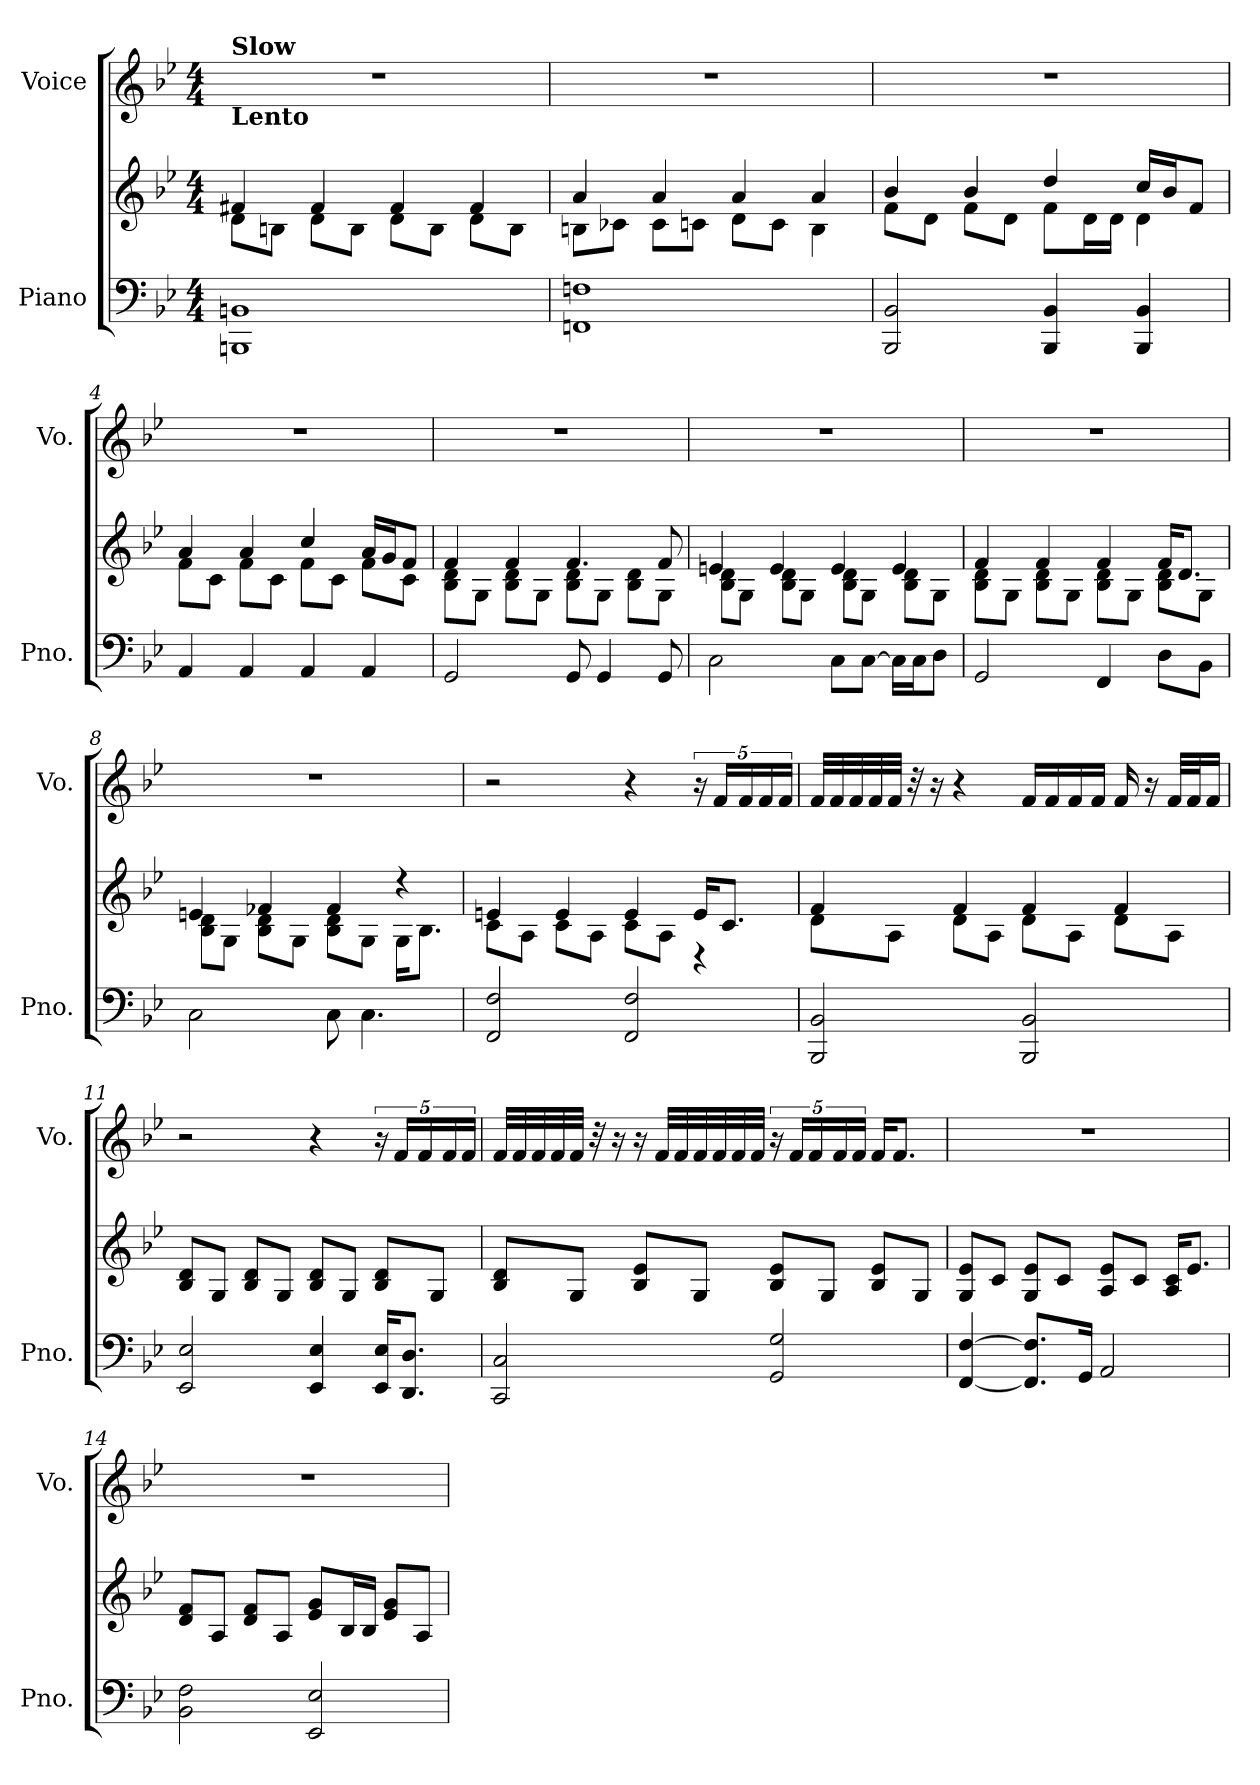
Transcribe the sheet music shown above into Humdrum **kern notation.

**kern	**kern	**kern
*part2	*part2	*part1
*staff3	*staff2	*staff1
*I"Piano	*	*I"Voice
*I'Pno.	*	*I'Vo.
*clefF4	*clefG2	*clefG2
*k[b-e-]	*k[b-e-]	*k[b-e-]
*M4/4	*M4/4	*M4/4
*MM55	*MM55	*MM55
=1	=1	=1
*	*^	*
!	!	!	!LO:TX:b:B:t=Lento
!	!	!	!LO:TX:a:B:t=Slow
1BBBn 1BBn	4f#X/	8d\L	1r
.	.	8Bn\J	.
.	4f#/	8d\L	.
.	.	8B\J	.
.	4f#/	8d\L	.
.	.	8B\J	.
.	4f#/	8d\L	.
.	.	8B\J	.
=2	=2	=2	=2
1FFn 1Fn	4a/	8Bn\L	1r
.	.	8c-X\J	.
.	4a/	8c-\L	.
.	.	8cn\J	.
.	4a/	8d\L	.
.	.	8c\J	.
.	4a/	4B\	.
=3	=3	=3	=3
2BBB-/ 2BB-/	4b-/	8f\L	1r
.	.	8d\J	.
.	4b-/	8f\L	.
.	.	8d\J	.
4BBB-/ 4BB-/	4dd/	8f\L	.
.	.	16d\L	.
.	.	16d\JJ	.
4BBB-/ 4BB-/	16cc/LL	4d\	.
.	16b-/J	.	.
.	8f/J	.	.
=4	=4	=4	=4
4AA/	4a/	8f\L	1r
.	.	8c\J	.
4AA/	4a/	8f\L	.
.	.	8c\J	.
4AA/	4cc/	8f\L	.
.	.	8c\J	.
4AA/	16a/LL	8f\L	.
.	16g/J	.	.
.	8f/J	8c\J	.
!!LO:LB:g=z
=5	=5	=5	=5
2GG/	4f/	8B-\ 8d\L	1r
.	.	8G\J	.
.	4f/	8B-\ 8d\L	.
.	.	8G\J	.
8GG/	4.f/	8B-\ 8d\L	.
4GG/	.	8G\J	.
.	.	8B-\ 8d\L	.
8GG/	8f/	8G\J	.
=6	=6	=6	=6
2C\	4en/	8B-\ 8d\L	1r
.	.	8G\J	.
.	4e/	8B-\ 8d\L	.
.	.	8G\J	.
8C\L	4e/	8B-\ 8d\L	.
[8C\J	.	8G\J	.
16C\LL]	4e/	8B-\ 8d\L	.
16C\J	.	.	.
8D\J	.	8G\J	.
=7	=7	=7	=7
2GG/	4f/	8B-\ 8d\L	1r
.	.	8G\J	.
.	4f/	8B-\ 8d\L	.
.	.	8G\J	.
4FF/	4f/	8B-\ 8d\L	.
.	.	8G\J	.
8D\L	16f/KL	8B-\ 8d\L	.
.	8.d/J	.	.
8BB-\J	.	8G\J	.
!!LO:LB:g=z
=8	=8	=8	=8
2C\	4en/	8B-\ 8d\L	1r
.	.	8G\J	.
.	4f-X/	8B-\ 8d\L	.
.	.	8G\J	.
8C\	4f-/	8B-\ 8d\L	.
4.C\	.	8G\J	.
.	4r	16G\KL	.
.	.	8.B-\J	.
=9	=9	=9	=9
2FF/ 2F/	4en/	8c\L	2r
.	.	8A\J	.
.	4e/	8c\L	.
.	.	8A\J	.
2FF/ 2F/	4e/	8c\L	4r
.	.	8A\J	.
.	16e/KL	4r	20r
.	.	.	20f/LL
.	8.c/J	.	.
.	.	.	20f/
.	.	.	20f/
.	.	.	20f/JJ
!!LO:PB:g=z
=10	=10	=10	=10
2BBB-/ 2BB-/	4f/	8d\L	32f/LLL
.	.	.	32f/
.	.	.	32f/
.	.	.	32f/
.	.	8A\J	32f/JJJ
.	.	.	32r
.	.	.	16r
.	4f/	8d\L	4r
.	.	8A\J	.
2BBB-/ 2BB-/	4f/	8d\L	16f/LL
.	.	.	16f/
.	.	8A\J	16f/
.	.	.	16f/JJ
.	4f/	8d\L	16f/
.	.	.	16r
.	.	8A\J	32f/LLL
.	.	.	32f/J
.	.	.	16f/JJ
*	*v	*v	*
=11	=11	=11
2EE-/ 2E-/	8B-/ 8d/L	2r
.	8G/J	.
.	8B-/ 8d/L	.
.	8G/J	.
4EE-/ 4E-/	8B-/ 8d/L	4r
.	8G/J	.
16EE-/ 16E-/KL	8B-/ 8d/L	20r
.	.	20f/LL
8.DD/ 8.D/J	.	.
.	.	20f/
.	8G/J	.
.	.	20f/
.	.	20f/JJ
!!LO:LB:g=z
=12	=12	=12
2CC/ 2C/	8B-/ 8d/L	32f/LLL
.	.	32f/
.	.	32f/
.	.	32f/
.	8G/J	32f/JJJ
.	.	32r
.	.	16r
.	8B-/ 8e-/L	16r
.	.	32f/LLL
.	.	32f/
.	8G/J	32f/
.	.	32f/
.	.	32f/
.	.	32f/JJJ
2GG/ 2G/	8B-/ 8e-/L	20r
.	.	20f/LL
.	.	20f/
.	8G/J	.
.	.	20f/
.	.	20f/JJ
.	8B-/ 8e-/L	16f/KL
.	.	8.f/J
.	8G/J	.
=13	=13	=13
[4FF/ [4F/	8G/ 8e-/L	1r
.	8c/J	.
8.FF/] 8.F/]L	8G/ 8e-/L	.
.	8c/J	.
16GG/Jk	.	.
2AA/	8A/ 8e-/L	.
.	8c/J	.
.	16A/ 16c/KL	.
.	8.e-/J	.
=14	=14	=14
2BB-\ 2F\	8d/ 8f/L	1r
.	8A/J	.
.	8d/ 8f/L	.
.	8A/J	.
2EE-/ 2E-/	8e-/ 8g/L	.
.	16B-/L	.
.	16B-/JJ	.
.	8e-/ 8g/L	.
.	8A/J	.
=	=	=
*-	*-	*-
